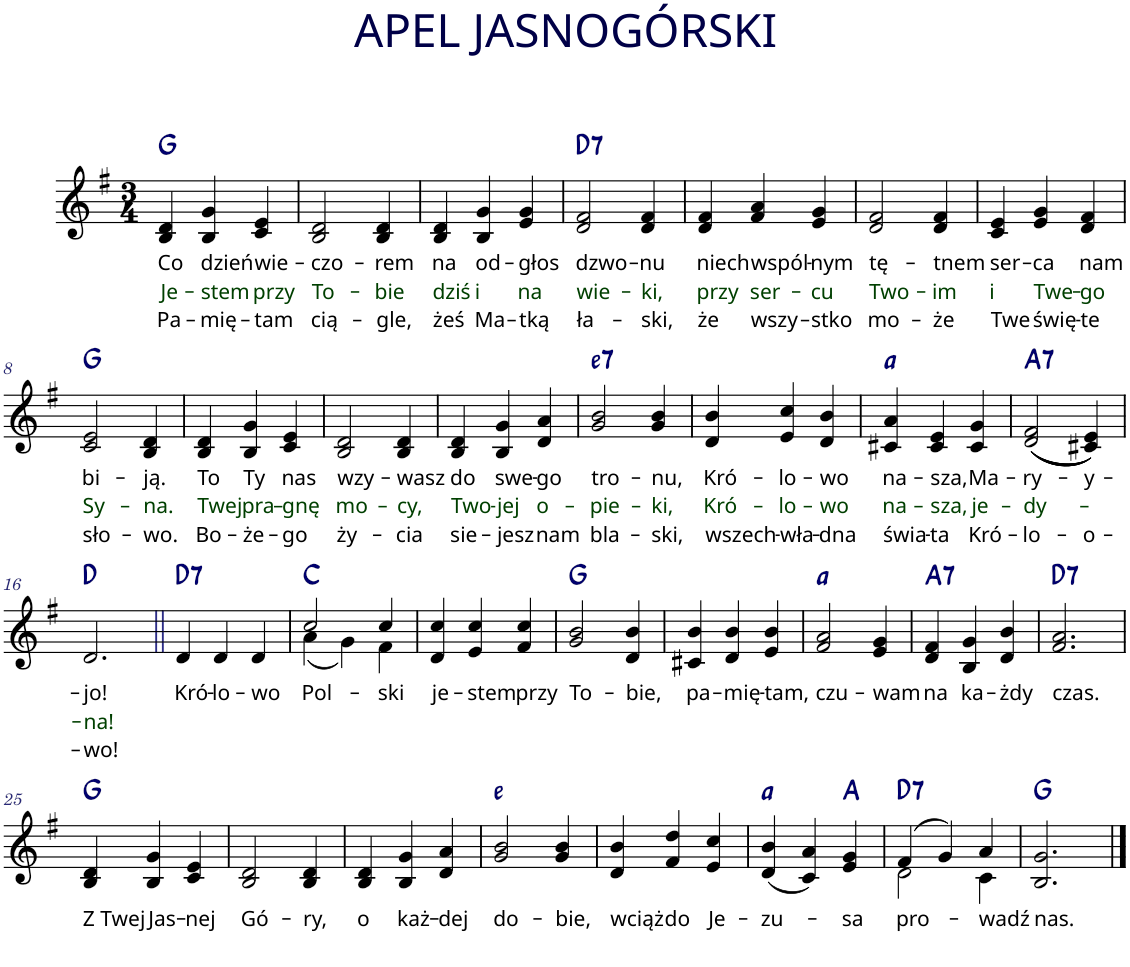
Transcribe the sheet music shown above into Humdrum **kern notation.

**kern	**text	**text	**text	**harte
*part1	*part1	*part1	*part1	*part1
*staff1	*staff1	*staff1	*staff1	*
*I"Kazoo	*	*	*	*
*I'Kaz.	*	*	*	*
*clefG2	*	*	*	*
*k[f#]	*	*	*	*
*M3/4	*	*	*	*
=1	=1	=1	=1	=1
!	!LO:LY:b	!LO:LY:b:color=#003F00	!LO:LY:b	!
4B/ 4d/	Co	Je-	Pa-	G:maj
!	!LO:LY:b	!LO:LY:b:color=#003F00	!LO:LY:b	!
4B/ 4g/	dzień	-stem	-mię-	.
!	!LO:LY:b	!LO:LY:b:color=#003F00	!LO:LY:b	!
4c/ 4e/	wie-	przy	-tam	.
=2	=2	=2	=2	=2
!	!LO:LY:b	!LO:LY:b:color=#003F00	!LO:LY:b	!
2B/ 2d/	-czo-	To-	cią-	.
!	!LO:LY:b	!LO:LY:b:color=#003F00	!LO:LY:b	!
4B/ 4d/	-rem	-bie	-gle,	.
=3	=3	=3	=3	=3
!	!LO:LY:b	!LO:LY:b:color=#003F00	!LO:LY:b	!
4B/ 4d/	na	dziś	żeś	.
!	!LO:LY:b	!LO:LY:b:color=#003F00	!LO:LY:b	!
4B/ 4g/	od-	i	Ma-	.
!	!LO:LY:b	!LO:LY:b:color=#003F00	!LO:LY:b	!
4e/ 4g/	-głos	na	-tką	.
=4	=4	=4	=4	=4
!	!LO:LY:b	!LO:LY:b:color=#003F00	!LO:LY:b	!LO:H:kt=7
2d/ 2f#/	dzwo-	wie-	ła-	D:7
!	!LO:LY:b	!LO:LY:b:color=#003F00	!LO:LY:b	!
4d/ 4f#/	-nu	-ki,	-ski,	.
=5	=5	=5	=5	=5
!	!LO:LY:b	!LO:LY:b:color=#003F00	!LO:LY:b	!
4d/ 4f#/	niech	przy	że	.
!	!LO:LY:b	!LO:LY:b:color=#003F00	!LO:LY:b	!
4f#/ 4a/	wspól-	ser-	wszy-	.
!	!LO:LY:b	!LO:LY:b:color=#003F00	!LO:LY:b	!
4e/ 4g/	-nym	-cu	-stko	.
=6	=6	=6	=6	=6
!	!LO:LY:b	!LO:LY:b:color=#003F00	!LO:LY:b	!
2d/ 2f#/	tę-	Two-	mo-	.
!	!LO:LY:b	!LO:LY:b:color=#003F00	!LO:LY:b	!
4d/ 4f#/	-tnem	-im	-że	.
=7	=7	=7	=7	=7
!	!LO:LY:b	!LO:LY:b:color=#003F00	!LO:LY:b	!
4c/ 4e/	ser-	i	Twe	.
!	!LO:LY:b	!LO:LY:b:color=#003F00	!LO:LY:b	!
4e/ 4g/	-ca	Twe-	świę-	.
!	!LO:LY:b	!LO:LY:b:color=#003F00	!LO:LY:b	!
4d/ 4f#/	nam	-go	-te	.
!!LO:LB:g=z
=8	=8	=8	=8	=8
!	!LO:LY:b	!LO:LY:b:color=#003F00	!LO:LY:b	!
2c/ 2e/	bi-	Sy-	sło-	G:maj
!	!LO:LY:b	!LO:LY:b:color=#003F00	!LO:LY:b	!
4B/ 4d/	-ją.	-na.	-wo.	.
=9	=9	=9	=9	=9
!	!LO:LY:b	!LO:LY:b:color=#003F00	!LO:LY:b	!
4B/ 4d/	To	Twej	Bo-	.
!	!LO:LY:b	!LO:LY:b:color=#003F00	!LO:LY:b	!
4B/ 4g/	Ty	pra-	-że-	.
!	!LO:LY:b	!LO:LY:b:color=#003F00	!LO:LY:b	!
4c/ 4e/	nas	-gnę	-go	.
=10	=10	=10	=10	=10
!	!LO:LY:b	!LO:LY:b:color=#003F00	!LO:LY:b	!
2B/ 2d/	wzy-	mo-	ży-	.
!	!LO:LY:b	!LO:LY:b:color=#003F00	!LO:LY:b	!
4B/ 4d/	-wasz	-cy,	-cia	.
=11	=11	=11	=11	=11
!	!LO:LY:b	!LO:LY:b:color=#003F00	!LO:LY:b	!
4B/ 4d/	do	Two-	sie-	.
!	!LO:LY:b	!LO:LY:b:color=#003F00	!LO:LY:b	!
4B/ 4g/	swe-	-jej	-jesz	.
!	!LO:LY:b	!LO:LY:b:color=#003F00	!LO:LY:b	!
4d/ 4a/	-go	o-	nam	.
=12	=12	=12	=12	=12
!	!LO:LY:b	!LO:LY:b:color=#003F00	!LO:LY:b	!LO:H:kt=7
2g/ 2b/	tro-	-pie-	bla-	E:min7
!	!LO:LY:b	!LO:LY:b:color=#003F00	!LO:LY:b	!
4g/ 4b/	-nu,	-ki,	-ski,	.
=13	=13	=13	=13	=13
!	!LO:LY:b	!LO:LY:b:color=#003F00	!LO:LY:b	!
4d/ 4b/	Kró-	Kró-	wszech-	.
!	!LO:LY:b	!LO:LY:b:color=#003F00	!LO:LY:b	!
4e/ 4cc/	-lo-	-lo-	-wła-	.
!	!LO:LY:b	!LO:LY:b:color=#003F00	!LO:LY:b	!
4d/ 4b/	-wo	-wo	-dna	.
=14	=14	=14	=14	=14
!	!LO:LY:b	!LO:LY:b:color=#003F00	!LO:LY:b	!
4c#X/ 4a/	na-	na-	świa-	A:min
!	!LO:LY:b	!LO:LY:b:color=#003F00	!LO:LY:b	!
4c#/ 4e/	-sza,	-sza,	-ta	.
!	!LO:LY:b	!LO:LY:b:color=#003F00	!LO:LY:b	!
4c#/ 4g/	Ma-	je-	Kró-	.
=15	=15	=15	=15	=15
!	!LO:LY:b	!LO:LY:b:color=#003F00	!LO:LY:b	!LO:H:kt=7
(((2d/ 2f#/	-ry-	-dy-	-lo-	A:7
!	!LO:LY:b	!	!LO:LY:b	!
4c#X/ 4e/)))	-y-	.	-o-	.
!!LO:LB:g=z
=16	=16	=16	=16	=16
!	!LO:LY:b	!LO:LY:b:color=#003F00	!LO:LY:b	!
2.d/	-jo!	-na!	-wo!	D:maj
=17||	=17||	=17||	=17||	=17||
!	!LO:LY:b	!	!	!LO:H:kt=7
4d/	Kró-	.	.	D:7
!	!LO:LY:b	!	!	!
4d/	-lo-	.	.	.
!	!LO:LY:b	!	!	!
4d/	-wo	.	.	.
=18	=18	=18	=18	=18
!	!LO:LY:b	!	!	!
*^	*	*	*	*
2cc/	(4a\	Pol-	.	.	C:maj
.	4g\)	.	.	.	.
!	!	!LO:LY:b	!	!	!
4cc/	4f#\	-ski	.	.	.
=19	=19	=19	=19	=19	=19
!	!	!LO:LY:b	!	!	!
*v	*v	*	*	*	*
4d/ 4cc/	je-	.	.	.
!	!LO:LY:b	!	!	!
4e/ 4cc/	-stem	.	.	.
!	!LO:LY:b	!	!	!
4f#/ 4cc/	przy	.	.	.
=20	=20	=20	=20	=20
!	!LO:LY:b	!	!	!
2g/ 2b/	To-	.	.	G:maj
!	!LO:LY:b	!	!	!
4d/ 4b/	-bie,	.	.	.
=21	=21	=21	=21	=21
!	!LO:LY:b	!	!	!
4c#X/ 4b/	pa-	.	.	.
!	!LO:LY:b	!	!	!
4d/ 4b/	-mię-	.	.	.
!	!LO:LY:b	!	!	!
4e/ 4b/	-tam,	.	.	.
=22	=22	=22	=22	=22
!	!LO:LY:b	!	!	!
2f#/ 2a/	czu-	.	.	A:min
!	!LO:LY:b	!	!	!
4e/ 4g/	-wam	.	.	.
=23	=23	=23	=23	=23
!	!LO:LY:b	!	!	!LO:H:kt=7
4d/ 4f#/	na	.	.	A:7
!	!LO:LY:b	!	!	!
4B/ 4g/	ka-	.	.	.
!	!LO:LY:b	!	!	!
4d/ 4b/	-żdy	.	.	.
=24	=24	=24	=24	=24
!	!LO:LY:b	!	!	!LO:H:kt=7
2.f#/ 2.a/	czas.	.	.	D:7
!!LO:LB:g=z
=25	=25	=25	=25	=25
!	!LO:LY:b	!	!	!
4B/ 4d/	Z Twej	.	.	G:maj
!	!LO:LY:b	!	!	!
4B/ 4g/	Jas-	.	.	.
!	!LO:LY:b	!	!	!
4c/ 4e/	-nej	.	.	.
=26	=26	=26	=26	=26
!	!LO:LY:b	!	!	!
2B/ 2d/	Gó-	.	.	.
!	!LO:LY:b	!	!	!
4B/ 4d/	-ry,	.	.	.
=27	=27	=27	=27	=27
!	!LO:LY:b	!	!	!
4B/ 4d/	o	.	.	.
!	!LO:LY:b	!	!	!
4B/ 4g/	każ-	.	.	.
!	!LO:LY:b	!	!	!
4d/ 4a/	-dej	.	.	.
=28	=28	=28	=28	=28
!	!LO:LY:b	!	!	!
2g/ 2b/	do-	.	.	E:min
!	!LO:LY:b	!	!	!
4g/ 4b/	-bie,	.	.	.
=29	=29	=29	=29	=29
!	!LO:LY:b	!	!	!
4d/ 4b/	wciąż	.	.	.
!	!LO:LY:b	!	!	!
4f#/ 4dd/	do	.	.	.
!	!LO:LY:b	!	!	!
4e/ 4cc/	Je-	.	.	.
=30	=30	=30	=30	=30
!	!LO:LY:b	!	!	!
(4d/ 4b/	-zu-	.	.	A:min
4c/ 4a/)	.	.	.	.
!	!LO:LY:b	!	!	!
4e/ 4g/	-sa	.	.	A:maj
=31	=31	=31	=31	=31
!	!LO:LY:b	!	!	!LO:H:kt=7
*^	*	*	*	*
(4f#/	2d\	pro-	.	.	D:7
4g/)	.	.	.	.	.
!	!	!LO:LY:b	!	!	!
4a/	4c\	-wadź	.	.	.
=32	=32	=32	=32	=32	=32
!	!	!LO:LY:b	!	!	!
*v	*v	*	*	*	*
2.B/ 2.g/	nas.	.	.	G:maj
==	==	==	==	==
*-	*-	*-	*-	*-
